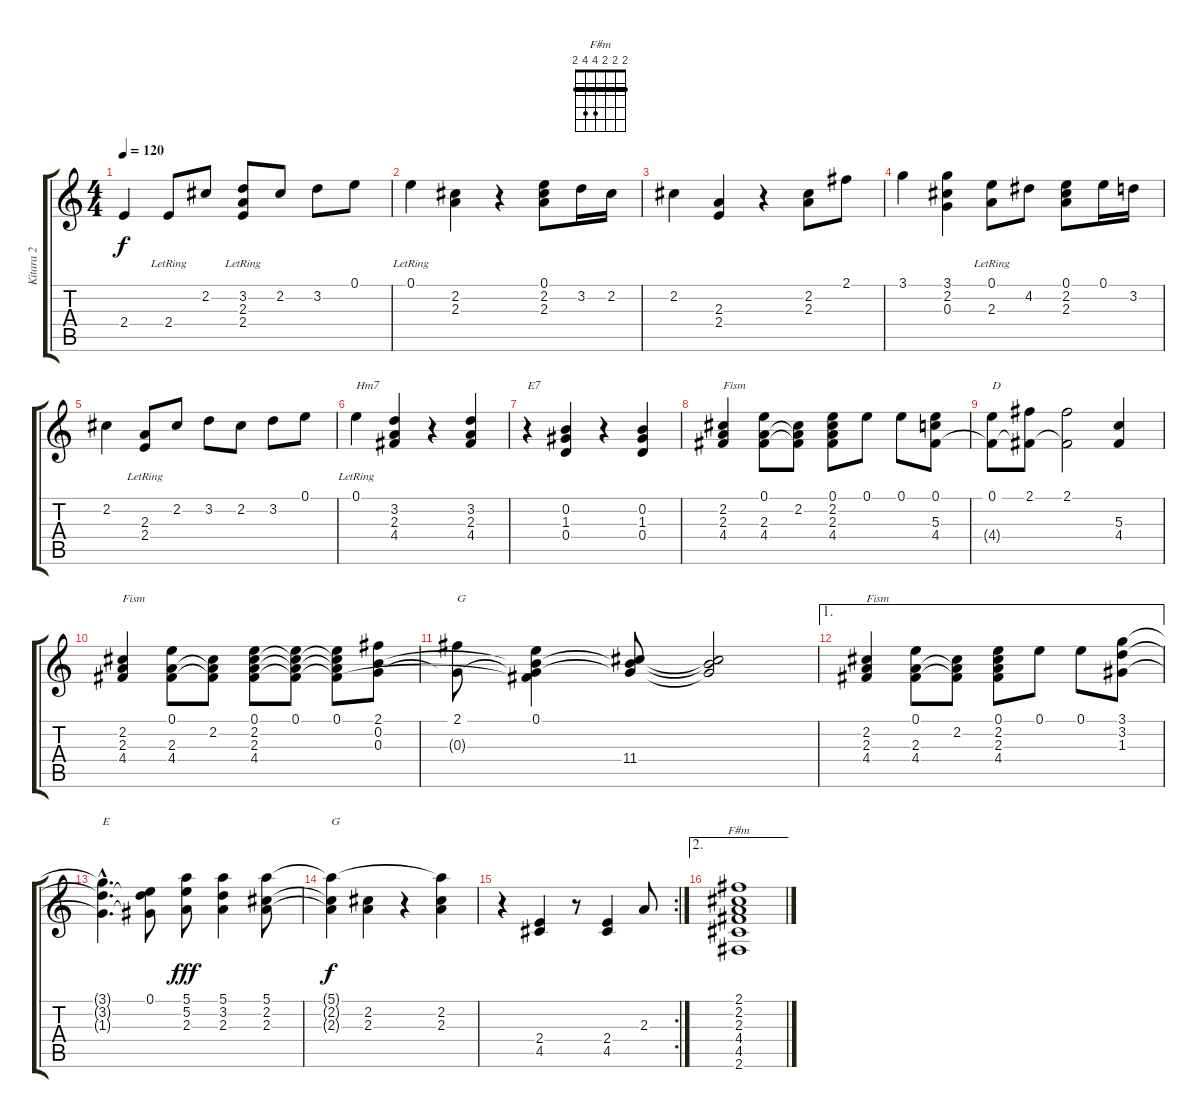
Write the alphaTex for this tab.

\track ("Kitara 2" "Kitara 2") {instrument electricguitarclean}
\staff {score tabs}
\tuning (E4 B3 G3 D3 A2 E2) {hide}
\chord ("F#m" 2 2 2 4 4 2) {barre 2}
\ts (4 4)
\tempo 120
\clef g2
\ks c
2.4.4{dy f} 2.4{lr}.8 2.2.8 (3.2 2.3{lr} 2.4{lr}).8 2.2.8 3.2.8 0.1.8 |
0.1{lr}.4 (2.2 2.3).4 r.4 (0.1 2.2 2.3).8 3.2.16 2.2.16 |
2.2.4 (2.3 2.4).4 r.4 (2.2 2.3).8 2.1.8 |
3.1.4 (3.1 2.2 0.3).4 (0.1 2.3{lr}).8 4.2.8 (0.1 2.2 2.3).8 0.1.16 3.2.16 |
2.2.4 (2.3{lr} 2.4{lr}).8 2.2.8 3.2.8 2.2.8 3.2.8 0.1.8 |
0.1{lr}.4{txt "Hm7"} (3.2 2.3 4.4).4 r.4 (3.2 2.3 4.4).4 |
r.4{txt "E7"} (0.2 1.3 0.4).4 r.4 (0.2 1.3 0.4).4 |
(2.2 2.3 4.4).4{txt "Fism"} (0.1 2.3 4.4).8 (2.2 2.3{t} 4.4{t}).8 (0.1 2.2 2.3 4.4).8 0.1.8 0.1.8 (0.1 5.3 4.4).8 |
(0.1 4.4{t}).8{txt "D"} (2.1 4.4{t}).8 (2.1 4.4{t}).2 (5.3 4.4).4 |
(2.2 2.3 4.4).4{txt "Fism"} (0.1 2.3 4.4).8 (2.2 2.3{t} 4.4{t}).8 (0.1 2.2 2.3 4.4).8 (0.1 2.2{t} 2.3{t} 4.4{t}).8 (0.1 2.2{t} 2.3{t} 4.4{t}).8 (2.1 0.2 0.3).8 |
(2.1 0.3{t}).8{txt "G"} (0.1 0.2{t} 0.3{t} 4.4{t}).4 (0.2{t} 0.3{t} 11.4).8 (0.2{t} 0.3{t} 11.4{t}).2 |
\ae 1
(2.2 2.3 4.4).4{txt "Fism"} (0.1 2.3 4.4).8 (2.2 2.3{t} 4.4{t}).8 (0.1 2.2 2.3 4.4).8 0.1.8 0.1.8 (3.1 3.2 1.3).8 |
(3.1{hac t} 3.2{hac t} 1.3{hac t}).4{d txt "E"} (0.1 3.2{t} 1.3{t}).8 (5.1 5.2 2.3).8{dy fff} (5.1 3.2 2.3).4 (5.1 2.2 2.3).8 |
(5.1{t} 2.2{t} 2.3{t}).4{txt "G" dy f} (2.2 2.3).4 r.4 (5.1{t} 2.2 2.3).4 |
\rc 2
r.4 (2.4 4.5).4 r.8 (2.4 4.5).4 2.3.8 |
\ae 2
(2.1 2.2 2.3 4.4 4.5 2.6).1{ch "F#m" balance 0}
